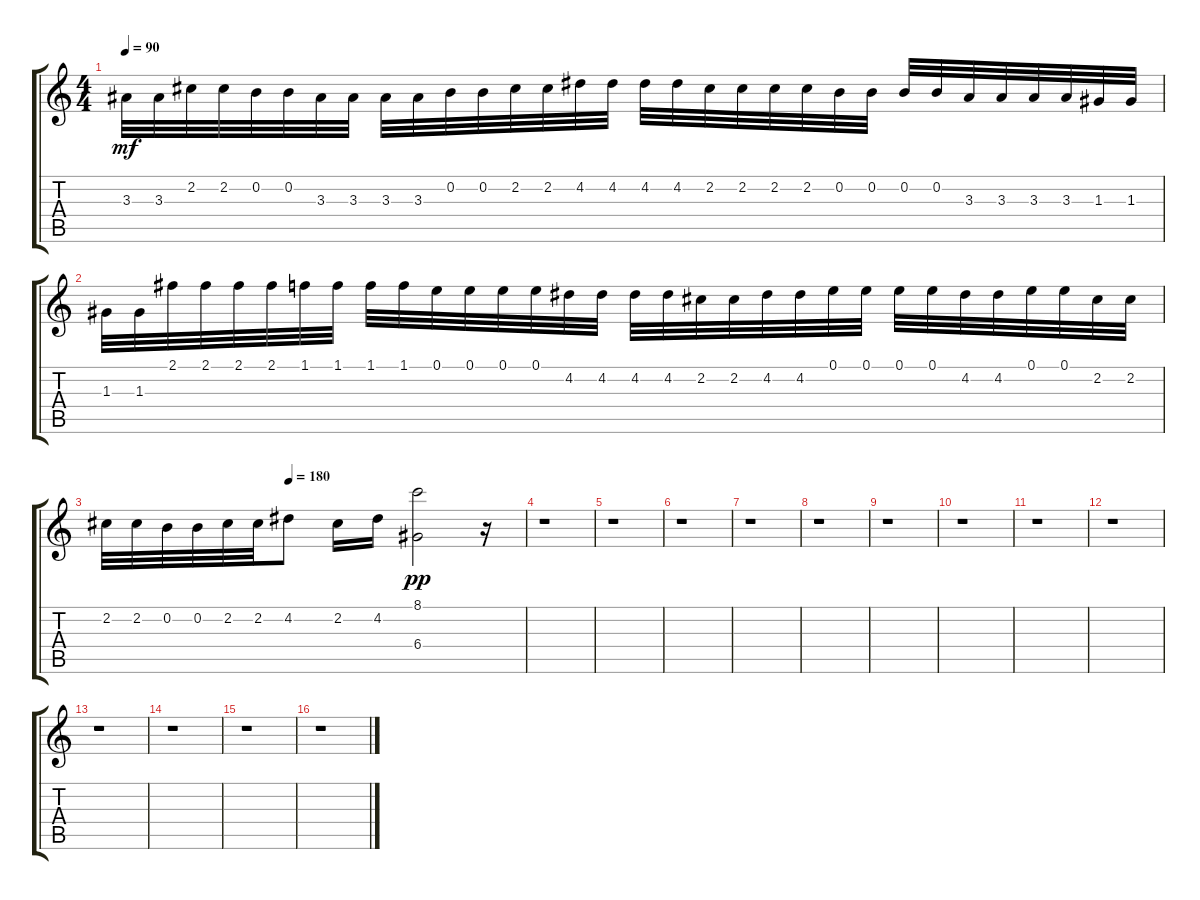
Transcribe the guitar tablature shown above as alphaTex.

\track "" {instrument overdrivenguitar}
\staff {score tabs}
\tuning (E4 B3 G3 D3 A2 E2) {hide}
\ts (4 4)
\tempo 90
\clef g2
\ks c
3.3.32{dy mf} 3.3.32 2.2.32 2.2.32 0.2.32 0.2.32 3.3.32 3.3.32 3.3.32 3.3.32 0.2.32 0.2.32 2.2.32 2.2.32 4.2.32 4.2.32 4.2.32 4.2.32 2.2.32 2.2.32 2.2.32 2.2.32 0.2.32 0.2.32 0.2.32 0.2.32 3.3.32 3.3.32 3.3.32 3.3.32 1.3.32 1.3.32 |
1.3.32 1.3.32 2.1.32 2.1.32 2.1.32 2.1.32 1.1.32 1.1.32 1.1.32 1.1.32 0.1.32 0.1.32 0.1.32 0.1.32 4.2.32 4.2.32 4.2.32 4.2.32 2.2.32 2.2.32 4.2.32 4.2.32 0.1.32 0.1.32 0.1.32 0.1.32 4.2.32 4.2.32 0.1.32 0.1.32 2.2.32 2.2.32 |
\tempo (180 0.4375)
2.2.32 2.2.32 0.2.32 0.2.32 2.2.32 2.2.32 4.2.8 2.2.16 4.2.16 (8.1 6.4).2{dy pp} r.16 |
r.1 |
r.1 |
r.1 |
r.1 |
r.1 |
r.1 |
r.1 |
r.1 |
r.1 |
r.1 |
r.1 |
r.1 |
r.1
